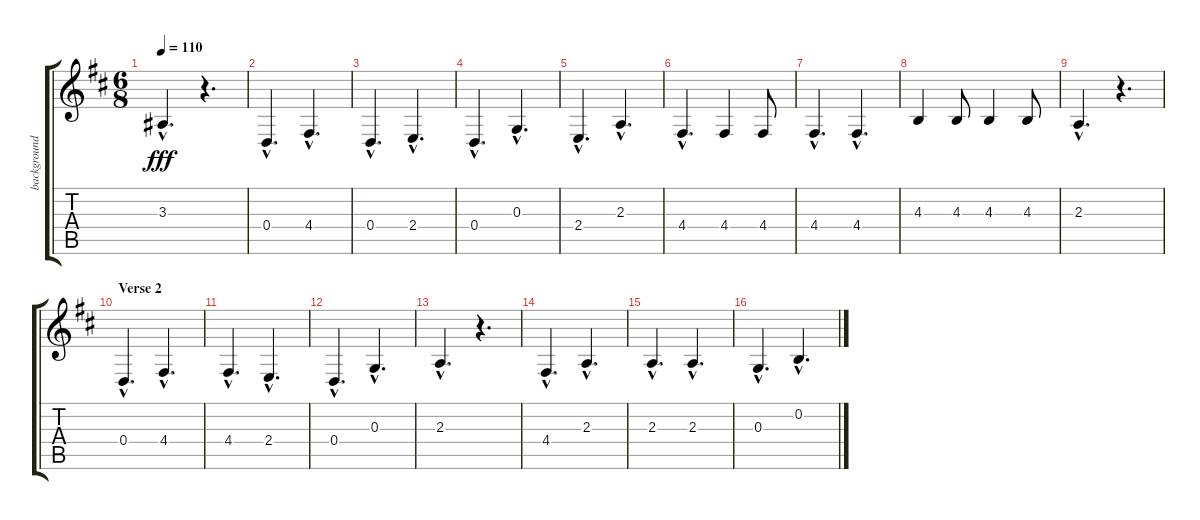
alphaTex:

\track ("background vocals" "background") {instrument choiraahs}
\staff {score tabs}
\tuning (E4 B3 G3 D3 A2 E2) {hide}
\ts (6 8)
\tempo 110
\clef g2
\ks d
3.3{hac}.4{d dy fff} r.4{d} |
0.4{hac}.4{d} 4.4{hac}.4{d} |
0.4{hac}.4{d} 2.4{hac}.4{d} |
0.4{hac}.4{d} 0.3{hac}.4{d} |
2.4{hac}.4{d} 2.3{hac}.4{d} |
4.4{hac}.4{d} 4.4.4 4.4.8 |
4.4{hac}.4{d} 4.4{hac}.4{d} |
4.3.4 4.3.8 4.3.4 4.3.8 |
2.3{hac}.4{d} r.4{d} |
\section ("" "Verse 2")
0.4{hac}.4{d} 4.4{hac}.4{d} |
4.4{hac}.4{d} 2.4{hac}.4{d} |
0.4{hac}.4{d} 0.3{hac}.4{d} |
2.3{hac}.4{d} r.4{d} |
4.4{hac}.4{d} 2.3{hac}.4{d} |
2.3{hac}.4{d} 2.3{hac}.4{d} |
0.3{hac}.4{d} 0.2{hac}.4{d}
